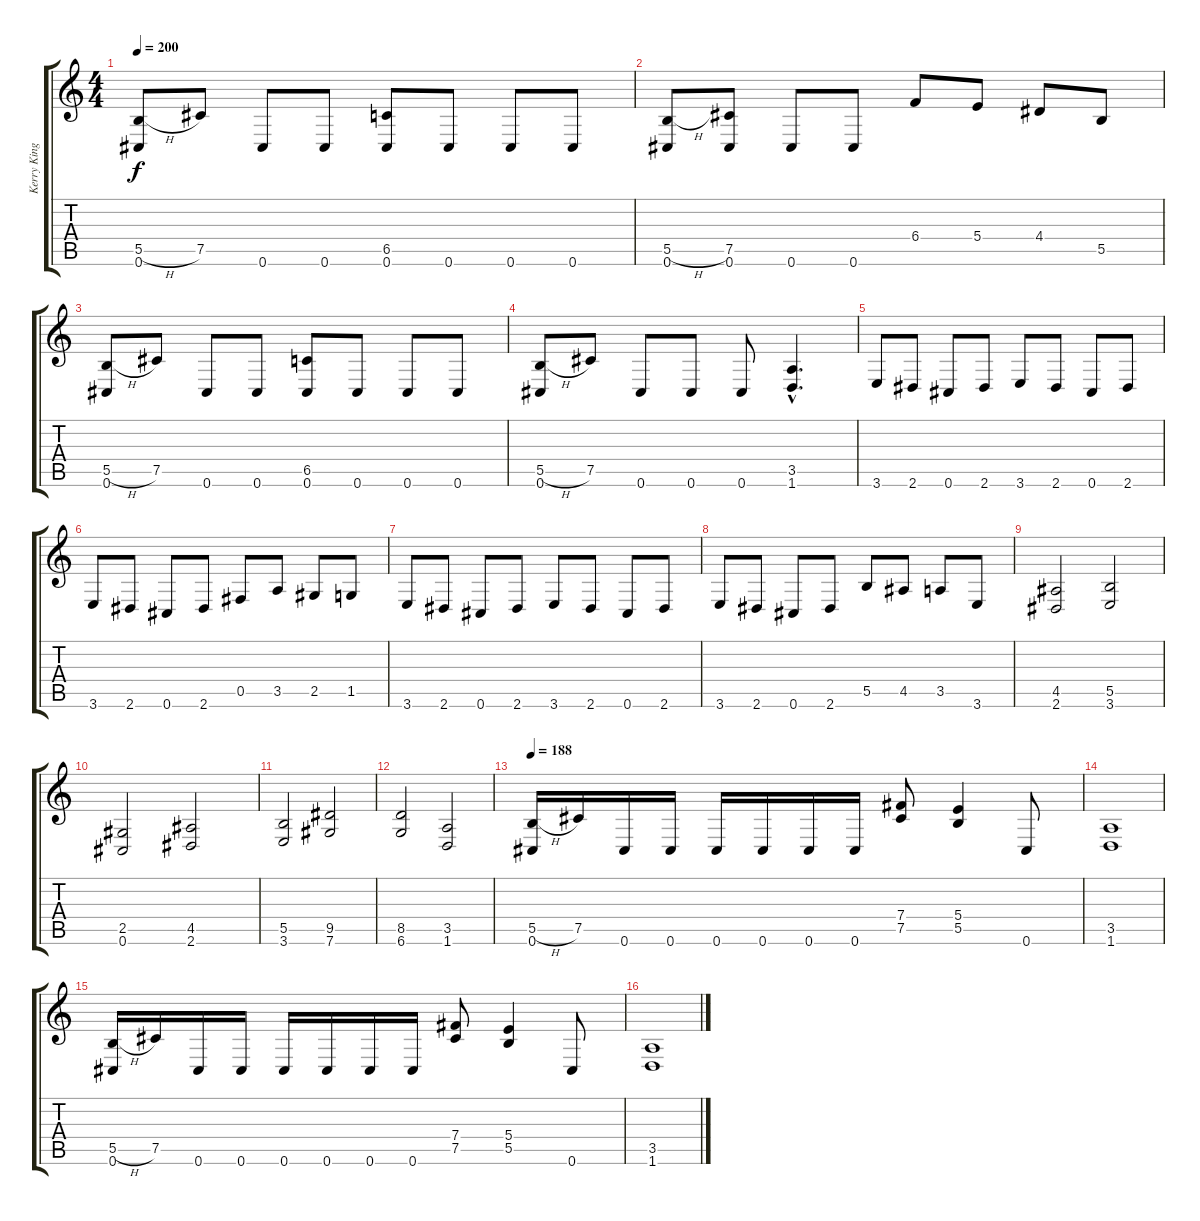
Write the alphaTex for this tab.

\track ("Kerry King" "Kerry King") {instrument distortionguitar}
\staff {score tabs}
\tuning (Db4 Ab3 E3 B2 Gb2 Db2) {hide}
\ts (4 4)
\tempo 200
\clef g2
\ks c
(5.5{h} 0.6).8{dy f} 7.5.8 0.6.8 0.6.8 (6.5 0.6).8 0.6.8 0.6.8 0.6.8 |
(5.5{h} 0.6).8 (7.5 0.6).8 0.6.8 0.6.8 6.4.8 5.4.8 4.4.8 5.5.8 |
(5.5{h} 0.6).8 7.5.8 0.6.8 0.6.8 (6.5 0.6).8 0.6.8 0.6.8 0.6.8 |
(5.5{h} 0.6).8 7.5.8 0.6.8 0.6.8 0.6.8 (3.5{hac} 1.6{hac}).4{d} |
3.6.8 2.6.8 0.6.8 2.6.8 3.6.8 2.6.8 0.6.8 2.6.8 |
3.6.8 2.6.8 0.6.8 2.6.8 0.5.8 3.5.8 2.5.8 1.5.8 |
3.6.8 2.6.8 0.6.8 2.6.8 3.6.8 2.6.8 0.6.8 2.6.8 |
3.6.8 2.6.8 0.6.8 2.6.8 5.5.8 4.5.8 3.5.8 3.6.8 |
(4.5 2.6).2 (5.5 3.6).2 |
(2.5 0.6).2 (4.5 2.6).2 |
(5.5 3.6).2 (9.5 7.6).2 |
(8.5 6.6).2 (3.5 1.6).2 |
\tempo 188
(5.5{h} 0.6).16 7.5.16 0.6.16 0.6.16 0.6.16 0.6.16 0.6.16 0.6.16 (7.4 7.5).8 (5.4 5.5).4 0.6.8 |
(3.5 1.6).1 |
(5.5{h} 0.6).16 7.5.16 0.6.16 0.6.16 0.6.16 0.6.16 0.6.16 0.6.16 (7.4 7.5).8 (5.4 5.5).4 0.6.8 |
(3.5 1.6).1
